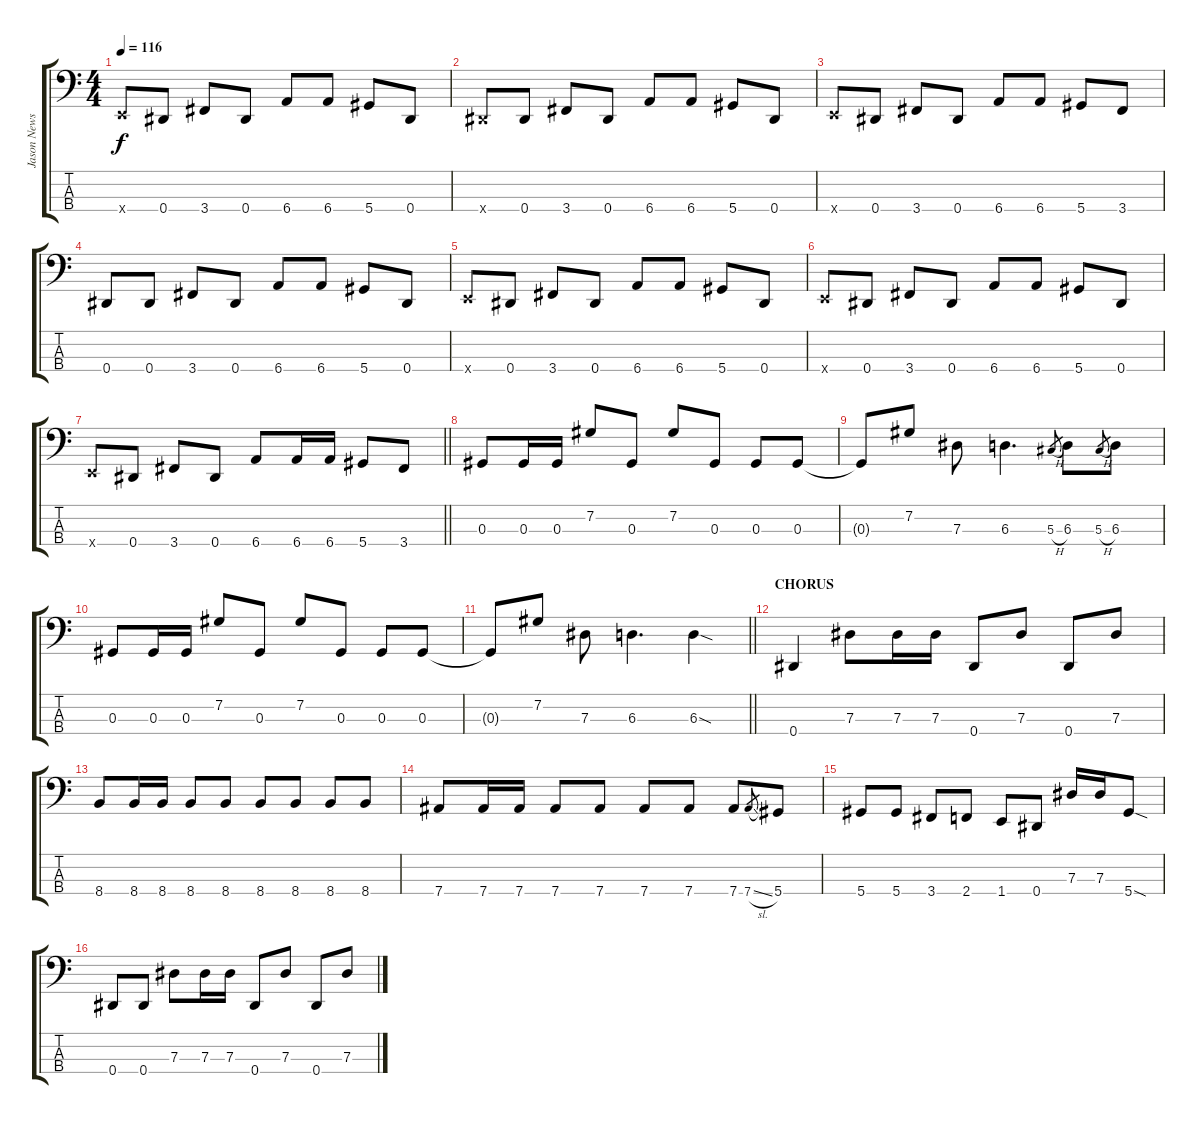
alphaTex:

\track ("Jason Newsted - bass guitar" "Jason News") {instrument electricbassfinger}
\staff {score tabs}
\tuning (Gb2 Db2 Ab1 Eb1) {hide}
\ts (4 4)
\tempo 116
\clef f4
\ks c
1.4{x}.8{dy f} 0.4.8 3.4.8 0.4.8 6.4.8 6.4.8 5.4.8 0.4.8 |
0.4{x}.8 0.4.8 3.4.8 0.4.8 6.4.8 6.4.8 5.4.8 0.4.8 |
1.4{x}.8 0.4.8 3.4.8 0.4.8 6.4.8 6.4.8 5.4.8 3.4.8 |
0.4.8 0.4.8 3.4.8 0.4.8 6.4.8 6.4.8 5.4.8 0.4.8 |
1.4{x}.8 0.4.8 3.4.8 0.4.8 6.4.8 6.4.8 5.4.8 0.4.8 |
1.4{x}.8 0.4.8 3.4.8 0.4.8 6.4.8 6.4.8 5.4.8 0.4.8 |
\barLineRight lightlight
1.4{x}.8 0.4.8 3.4.8 0.4.8 6.4.8 6.4.16 6.4.16 5.4.8 3.4.8 |
\section ("" "")
0.3.8 0.3.16 0.3.16 7.2.8 0.3.8 7.2.8 0.3.8 0.3.8 0.3.8 |
0.3{t}.8 7.2.8 7.3.8 6.3.4{d} 5.3{h}.8{gr} 6.3.8 5.3{h}.8{gr} 6.3.8 |
0.3.8 0.3.16 0.3.16 7.2.8 0.3.8 7.2.8 0.3.8 0.3.8 0.3.8 |
\barLineRight lightlight
0.3{t}.8 7.2.8 7.3.8 6.3.4{d} 6.3{sod}.4 |
\section ("" "CHORUS")
0.4.4 7.3.8 7.3.16 7.3.16 0.4.8 7.3.8 0.4.8 7.3.8 |
8.4.8 8.4.16 8.4.16 8.4.8 8.4.8 8.4.8 8.4.8 8.4.8 8.4.8 |
7.4.8 7.4.16 7.4.16 7.4.8 7.4.8 7.4.8 7.4.8 7.4.8 7.4{sl}.8{gr} 5.4.8 |
5.4.8 5.4.8 3.4.8 2.4.8 1.4.8 0.4.8 7.3.16 7.3.16 5.4{sod}.8 |
0.4.8 0.4.8 7.3.8 7.3.16 7.3.16 0.4.8 7.3.8 0.4.8 7.3.8
